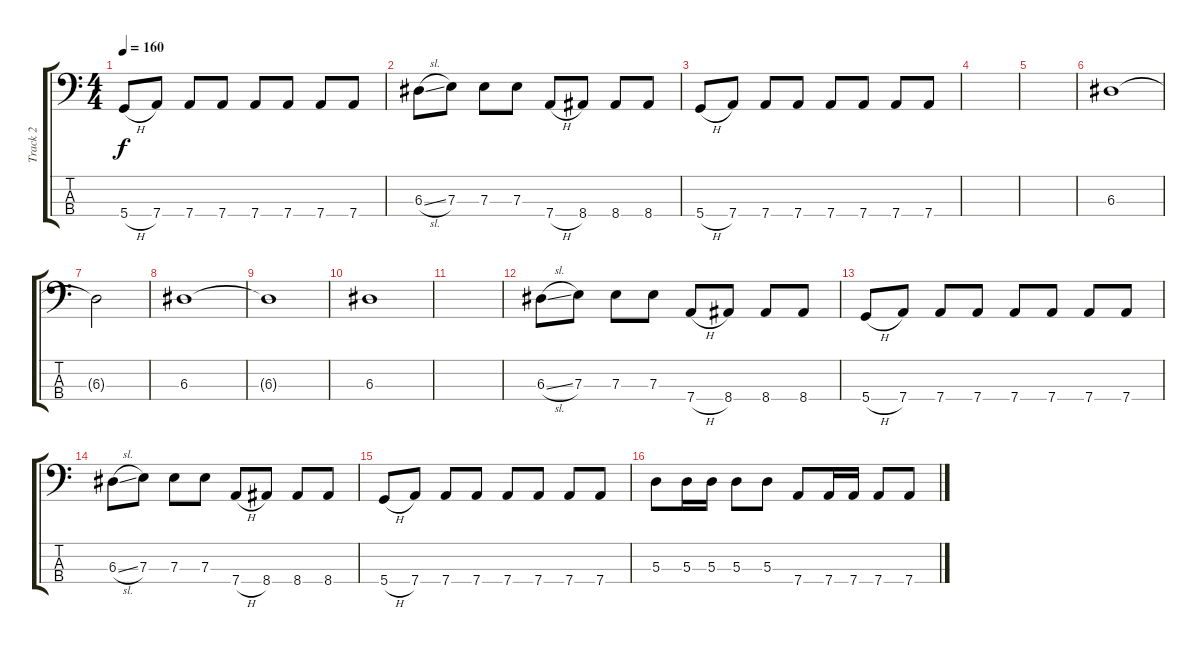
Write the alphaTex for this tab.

\track ("Track 2" "Track 2") {instrument electricbasspick}
\staff {score tabs}
\tuning (G2 D2 A1 D1) {hide}
\ts (4 4)
\tempo 160
\clef f4
\ks c
5.4{h}.8{dy f} 7.4.8 7.4.8 7.4.8 7.4.8 7.4.8 7.4.8 7.4.8 |
6.3{sl}.8 7.3.8 7.3.8 7.3.8 7.4{h}.8 8.4.8 8.4.8 8.4.8 |
5.4{h}.8 7.4.8 7.4.8 7.4.8 7.4.8 7.4.8 7.4.8 7.4.8 |
|
|
6.3.1 |
6.3{t}.2 |
6.3.1 |
6.3{t}.1 |
6.3.1 |
|
6.3{sl}.8 7.3.8 7.3.8 7.3.8 7.4{h}.8 8.4.8 8.4.8 8.4.8 |
5.4{h}.8 7.4.8 7.4.8 7.4.8 7.4.8 7.4.8 7.4.8 7.4.8 |
6.3{sl}.8 7.3.8 7.3.8 7.3.8 7.4{h}.8 8.4.8 8.4.8 8.4.8 |
5.4{h}.8 7.4.8 7.4.8 7.4.8 7.4.8 7.4.8 7.4.8 7.4.8 |
5.3.8 5.3.16 5.3.16 5.3.8 5.3.8 7.4.8 7.4.16 7.4.16 7.4.8 7.4.8
